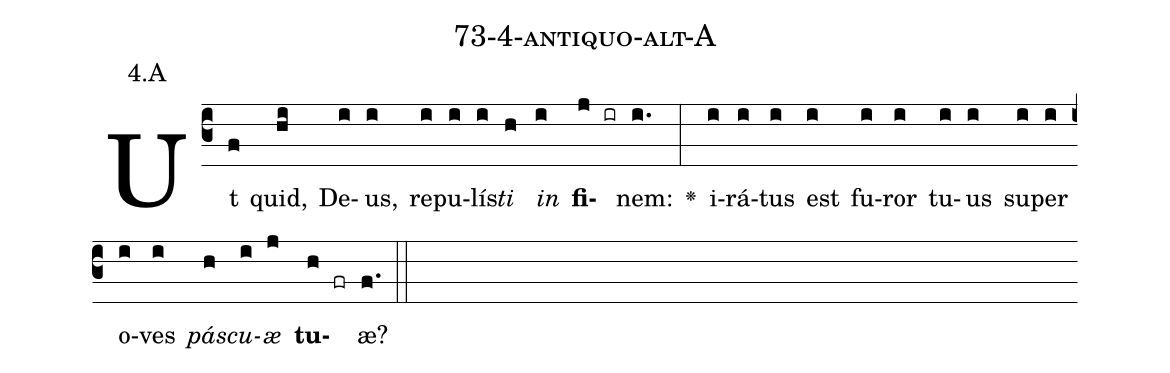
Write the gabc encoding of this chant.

name: 73-4-antiquo-alt-A;
annotation: 4.A;
%%
(c3)Ut(f) quid,(hi) De(i)us,(i) re(i)pu(i)lís(i)<i>ti</i>(h) <i>in</i>(i) <b>fi</b>(j ir)nem:(i.) <v>\greheightstar</v>(:) i(i)rá(i)tus(i) est(i) fu(i)ror(i) tu(i)us(i) su(i)per(i) o(i)ves(i) <i>pás</i>(h)<i>cu</i>(i)<i>æ</i>(j) <b>tu</b>(h fr)æ?(f.) (::)


%E(i) u(h) o(i) u(j) a(h) e.(f.) (::)
